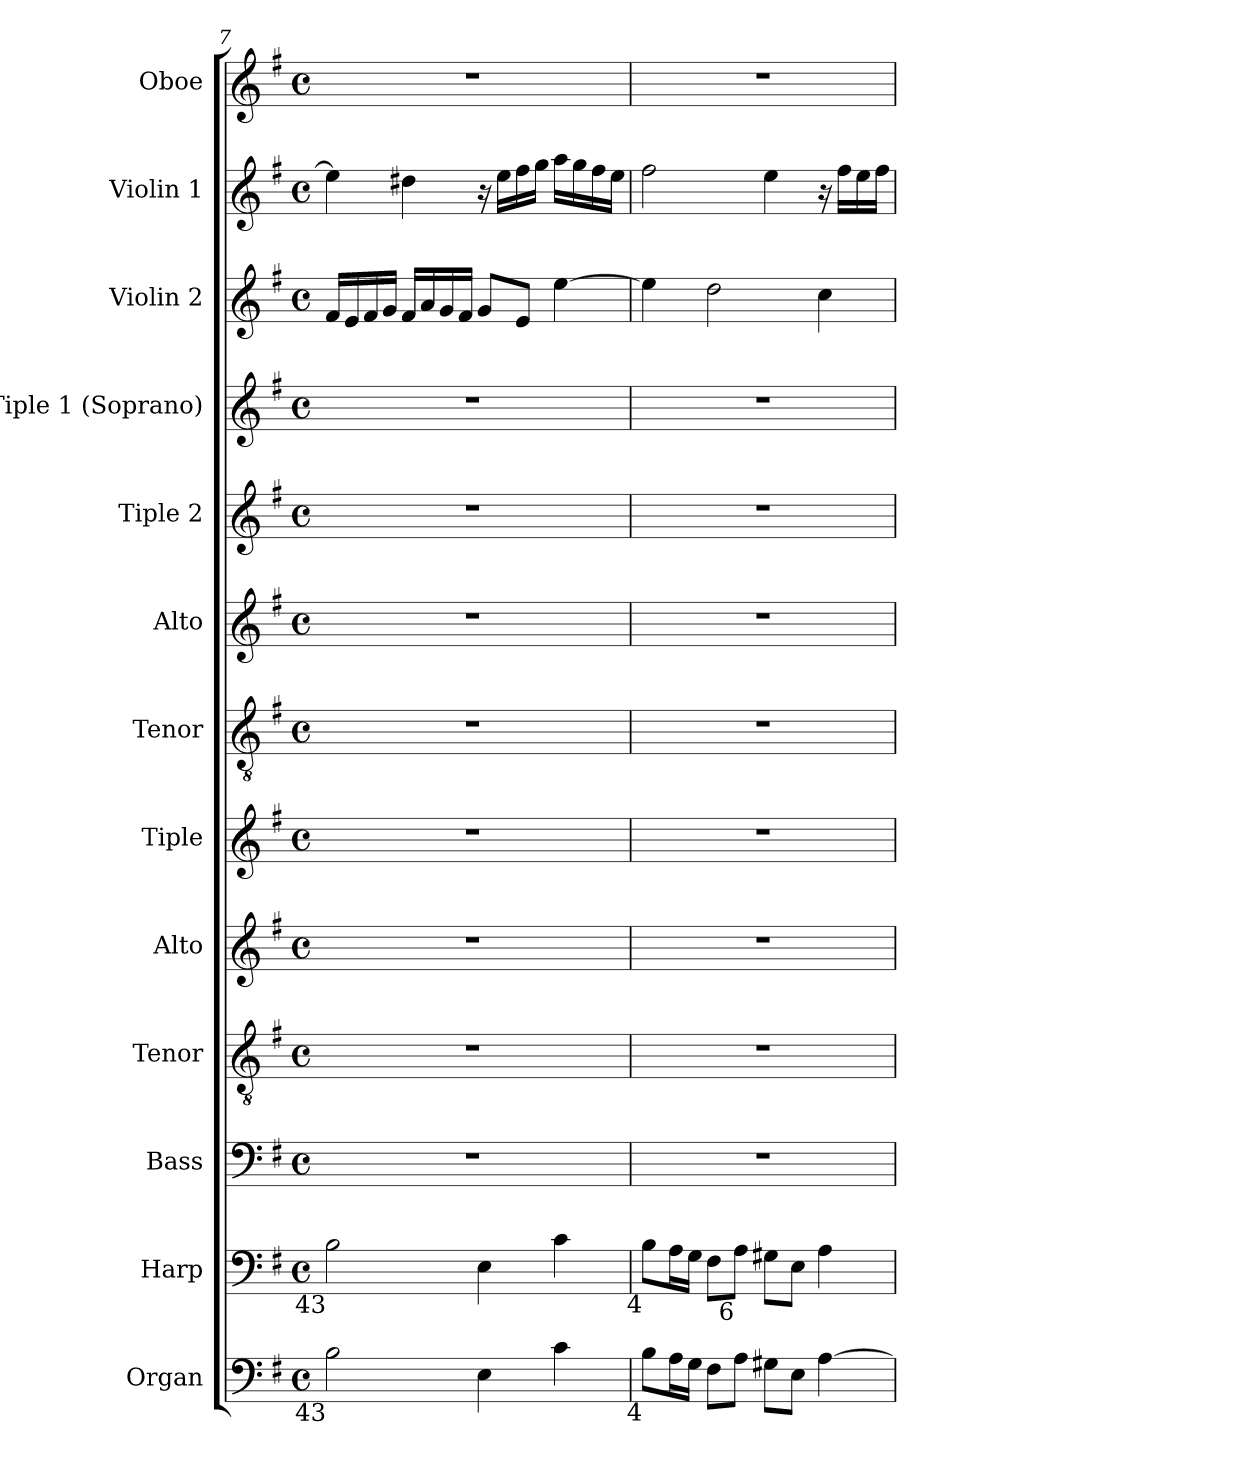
**kern	**kern	**kern	**kern	**kern	**kern	**kern	**kern	**kern	**kern	**kern	**kern	**kern
*part13	*part12	*part11	*part10	*part9	*part8	*part7	*part6	*part5	*part4	*part3	*part2	*part1
*staff13	*staff12	*staff11	*staff10	*staff9	*staff8	*staff7	*staff6	*staff5	*staff4	*staff3	*staff2	*staff1
*I"Organ	*I"Harp	*I"Bass	*I"Tenor	*I"Alto	*I"Tiple	*I"Tenor	*I"Alto	*I"Tiple 2	*I"Tiple 1 (Soprano)	*I"Violin 2	*I"Violin 1	*I"Oboe
*I'Org.	*I'Hp.	*I'B.	*I'T.	*I'A.	*	*I'T.	*I'A.	*	*I'S1.	*I'Vln. 2	*I'Vln. 1	*I'Ob.
!!LO:PB:g=z
*clefF4	*clefF4	*clefF4	*clefGv2	*clefG2	*clefG2	*clefGv2	*clefG2	*clefG2	*clefG2	*clefG2	*clefG2	*clefG2
*	*	*	*ITrd7c12	*	*	*ITrd7c12	*	*	*	*	*	*
*k[f#]	*k[f#]	*k[f#]	*k[f#]	*k[f#]	*k[f#]	*k[f#]	*k[f#]	*k[f#]	*k[f#]	*k[f#]	*k[f#]	*k[f#]
*G:	*G:	*G:	*G:	*G:	*G:	*G:	*G:	*G:	*G:	*G:	*G:	*G:
*M4/4	*M4/4	*M4/4	*M4/4	*M4/4	*M4/4	*M4/4	*M4/4	*M4/4	*M4/4	*M4/4	*M4/4	*M4/4
*met(c)	*met(c)	*met(c)	*met(c)	*met(c)	*met(c)	*met(c)	*met(c)	*met(c)	*met(c)	*met(c)	*met(c)	*met(c)
=7	=7	=7	=7	=7	=7	=7	=7	=7	=7	=7	=7	=7
!	!LO:TX:b:rj:t=43	!	!	!	!	!	!	!	!	!	!	!
!LO:TX:b:rj:t=43	!	!	!	!	!	!	!	!	!	!	!	!
2Bi\	2Bi\	1r	1r	1r	1r	1r	1r	1r	1r	16f#i/LL	4eei\]	1r
.	.	.	.	.	.	.	.	.	.	16ei/	.	.
.	.	.	.	.	.	.	.	.	.	16f#i/	.	.
.	.	.	.	.	.	.	.	.	.	16gi/JJ	.	.
.	.	.	.	.	.	.	.	.	.	16f#i/LL	4dd#Xi\	.
.	.	.	.	.	.	.	.	.	.	16ai/	.	.
.	.	.	.	.	.	.	.	.	.	16gi/	.	.
.	.	.	.	.	.	.	.	.	.	16f#i/JJ	.	.
4Ei\	4Ei\	.	.	.	.	.	.	.	.	8gi/L	16r	.
.	.	.	.	.	.	.	.	.	.	.	16eei\LL	.
.	.	.	.	.	.	.	.	.	.	8ei/J	16ff#i\	.
.	.	.	.	.	.	.	.	.	.	.	16ggi\JJ	.
4ci\	4ci\	.	.	.	.	.	.	.	.	[4eei\	16aai\LL	.
.	.	.	.	.	.	.	.	.	.	.	16ggi\	.
.	.	.	.	.	.	.	.	.	.	.	16ff#i\	.
.	.	.	.	.	.	.	.	.	.	.	16eei\JJ	.
=8	=8	=8	=8	=8	=8	=8	=8	=8	=8	=8	=8	=8
!	!LO:TX:b:rj:t=4	!	!	!	!	!	!	!	!	!	!	!
!LO:TX:b:rj:t=4	!	!	!	!	!	!	!	!	!	!	!	!
8Bi\L	8Bi\L	1r	1r	1r	1r	1r	1r	1r	1r	4eei\]	2ff#i\	1r
16Ai\L	16Ai\L	.	.	.	.	.	.	.	.	.	.	.
16Gi\JJ	16Gi\JJ	.	.	.	.	.	.	.	.	.	.	.
8F#i\L	8F#i\L	.	.	.	.	.	.	.	.	2ddi\	.	.
!	!LO:TX:b:rj:t=6	!	!	!	!	!	!	!	!	!	!	!
8Ai\J	8Ai\J	.	.	.	.	.	.	.	.	.	.	.
8G#Xi\L	8G#Xi\L	.	.	.	.	.	.	.	.	.	4eei\	.
8Ei\J	8Ei\J	.	.	.	.	.	.	.	.	.	.	.
[4Ai\	4Ai\	.	.	.	.	.	.	.	.	4cci\	16r	.
.	.	.	.	.	.	.	.	.	.	.	16ff#i\LL	.
.	.	.	.	.	.	.	.	.	.	.	16eei\	.
.	.	.	.	.	.	.	.	.	.	.	16ff#i\JJ	.
=	=	=	=	=	=	=	=	=	=	=	=	=
*-	*-	*-	*-	*-	*-	*-	*-	*-	*-	*-	*-	*-
